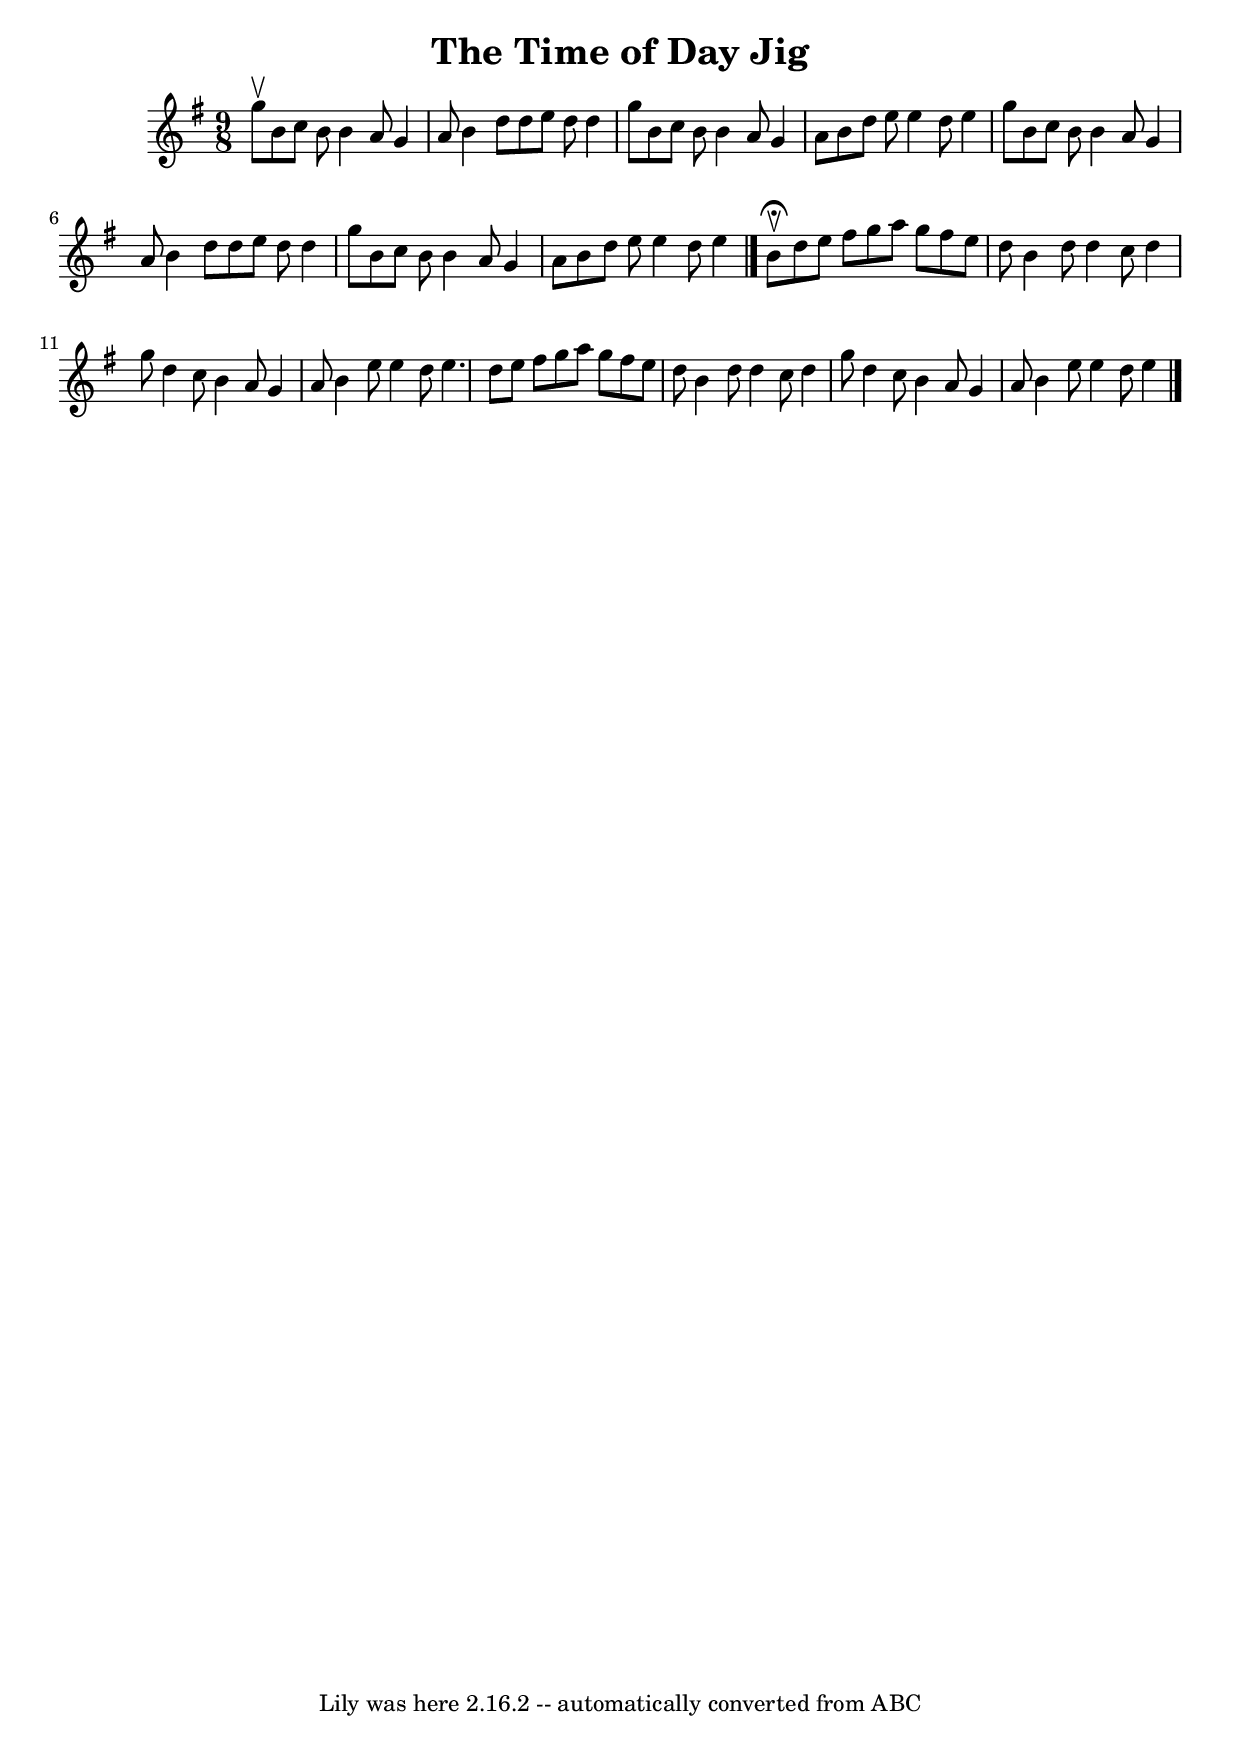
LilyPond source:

\version "2.7.40"
\include "Mammoth.ily"
\header {
	%% book = "Ryan's Mammoth Collection"
	crossRefNumber = "1"
	footnotes = "\\\\88 458"
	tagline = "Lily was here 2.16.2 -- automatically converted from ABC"
	title = "The Time of Day Jig"
}
voicedefault =  {
\set Score.defaultBarType = "empty"

\time 9/8 \key e \minor g''8^\upbow |
 b'8 c''8 b'8 b'4   
 a'8 g'4 a'8    |
 b'4 d''8 d''8 e''8 d''8 d''4    
g''8    |
 b'8 c''8 b'8 b'4 a'8 g'4 a'8    |
   
b'8 d''8 e''8 e''4 d''8 e''4 g''8    |
 b'8 c''8 
 b'8 b'4 a'8 g'4 a'8    |
 b'4 d''8 d''8 e''8    
d''8 d''4 g''8    |
 b'8 c''8 b'8 b'4 a'8 g'4    
a'8    |
 b'8 d''8 e''8 e''4 d''8 e''4    \bar "|."     
b'8^\fermata^\upbow |
 d''8 e''8 fis''8 g''8 a''8    
g''8 fis''8 e''8 d''8    |
 b'4 d''8 d''4 c''8    
d''4 g''8    |
 d''4 c''8 b'4 a'8 g'4 a'8    |
 
 b'4 e''8 e''4 d''8 e''4.    |
 d''8 e''8 fis''8   
 g''8 a''8 g''8 fis''8 e''8 d''8    |
 b'4 d''8    
d''4 c''8 d''4 g''8    |
 d''4 c''8 b'4 a'8 g'4    
a'8    |
 b'4 e''8 e''4 d''8 e''4      \bar "|."   
}

\score{
    <<

	\context Staff="default"
	{
	    \voicedefault 
	}

    >>
	\layout {
	}
	\midi {}
}
